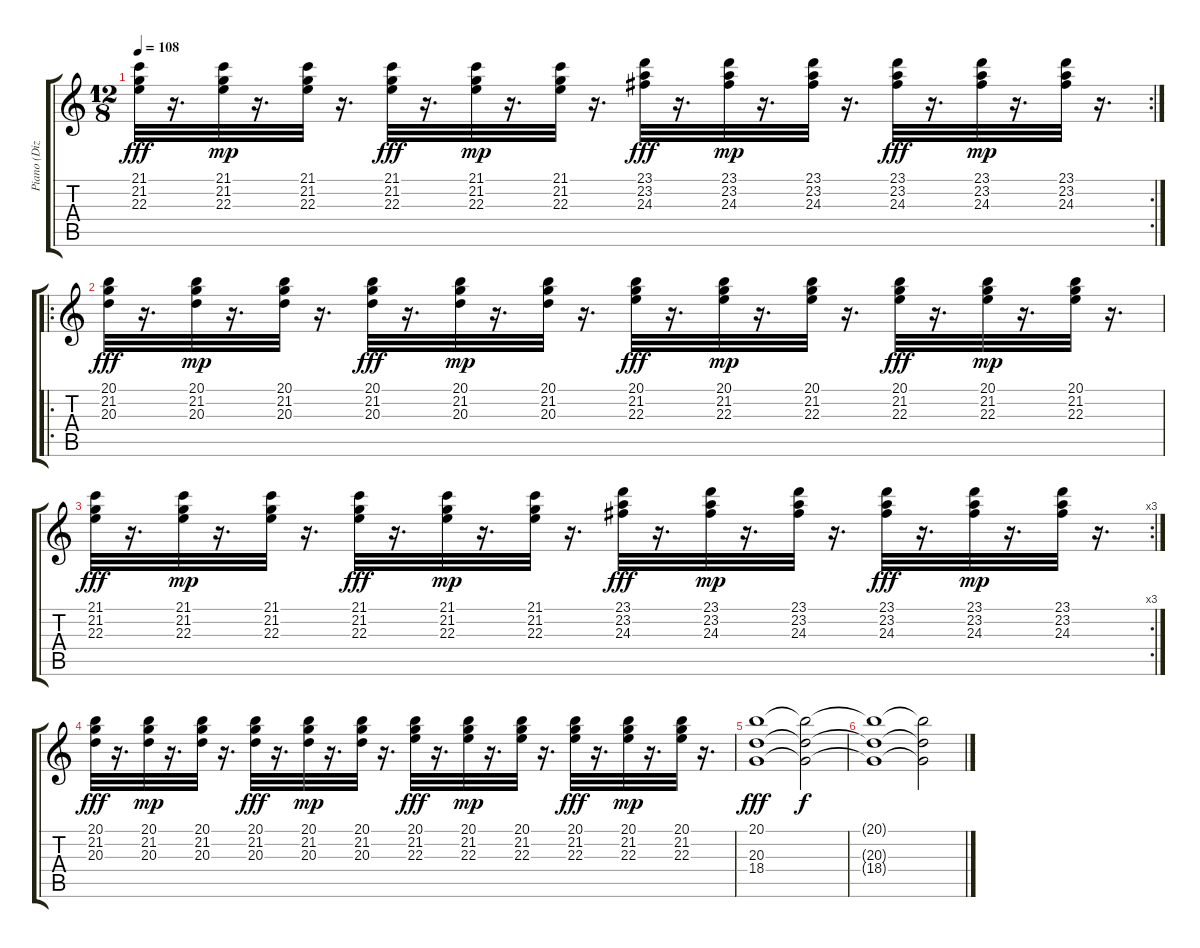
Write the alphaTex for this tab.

\track ("Piano (Dizzy)" "Piano (Diz") {instrument acousticgrandpiano}
\staff {score tabs}
\tuning (Eb4 Bb3 Gb3 Db3 Ab2 Eb2) {hide}
\rc 2
\ts (12 8)
\tempo 108
\clef g2
\ks c
(21.1 21.2 22.3).32{dy fff} r.16{d} (21.1 21.2 22.3).32{dy mp} r.16{d} (21.1 21.2 22.3).32 r.16{d} (21.1 21.2 22.3).32{dy fff} r.16{d} (21.1 21.2 22.3).32{dy mp} r.16{d} (21.1 21.2 22.3).32 r.16{d} (23.1 23.2 24.3).32{dy fff} r.16{d} (23.1 23.2 24.3).32{dy mp} r.16{d} (23.1 23.2 24.3).32 r.16{d} (23.1 23.2 24.3).32{dy fff} r.16{d} (23.1 23.2 24.3).32{dy mp} r.16{d} (23.1 23.2 24.3).32 r.16{d} |
\ro
(20.1 21.2 20.3).32{dy fff} r.16{d} (20.1 21.2 20.3).32{dy mp} r.16{d} (20.1 21.2 20.3).32 r.16{d} (20.1 21.2 20.3).32{dy fff} r.16{d} (20.1 21.2 20.3).32{dy mp} r.16{d} (20.1 21.2 20.3).32 r.16{d} (20.1 21.2 22.3).32{dy fff} r.16{d} (20.1 21.2 22.3).32{dy mp} r.16{d} (20.1 21.2 22.3).32 r.16{d} (20.1 21.2 22.3).32{dy fff} r.16{d} (20.1 21.2 22.3).32{dy mp} r.16{d} (20.1 21.2 22.3).32 r.16{d} |
\rc 3
(21.1 21.2 22.3).32{dy fff} r.16{d} (21.1 21.2 22.3).32{dy mp} r.16{d} (21.1 21.2 22.3).32 r.16{d} (21.1 21.2 22.3).32{dy fff} r.16{d} (21.1 21.2 22.3).32{dy mp} r.16{d} (21.1 21.2 22.3).32 r.16{d} (23.1 23.2 24.3).32{dy fff} r.16{d} (23.1 23.2 24.3).32{dy mp} r.16{d} (23.1 23.2 24.3).32 r.16{d} (23.1 23.2 24.3).32{dy fff} r.16{d} (23.1 23.2 24.3).32{dy mp} r.16{d} (23.1 23.2 24.3).32 r.16{d} |
(20.1 21.2 20.3).32{dy fff} r.16{d} (20.1 21.2 20.3).32{dy mp} r.16{d} (20.1 21.2 20.3).32 r.16{d} (20.1 21.2 20.3).32{dy fff} r.16{d} (20.1 21.2 20.3).32{dy mp} r.16{d} (20.1 21.2 20.3).32 r.16{d} (20.1 21.2 22.3).32{dy fff} r.16{d} (20.1 21.2 22.3).32{dy mp} r.16{d} (20.1 21.2 22.3).32 r.16{d} (20.1 21.2 22.3).32{dy fff} r.16{d} (20.1 21.2 22.3).32{dy mp} r.16{d} (20.1 21.2 22.3).32 r.16{d} |
(20.1 20.3 18.4).1{dy fff volume 6} (20.1{t} 20.3{t} 18.4{t}).2{dy f} |
(20.1{t} 20.3{t} 18.4{t}).1 (20.1{t} 20.3{t} 18.4{t}).2
